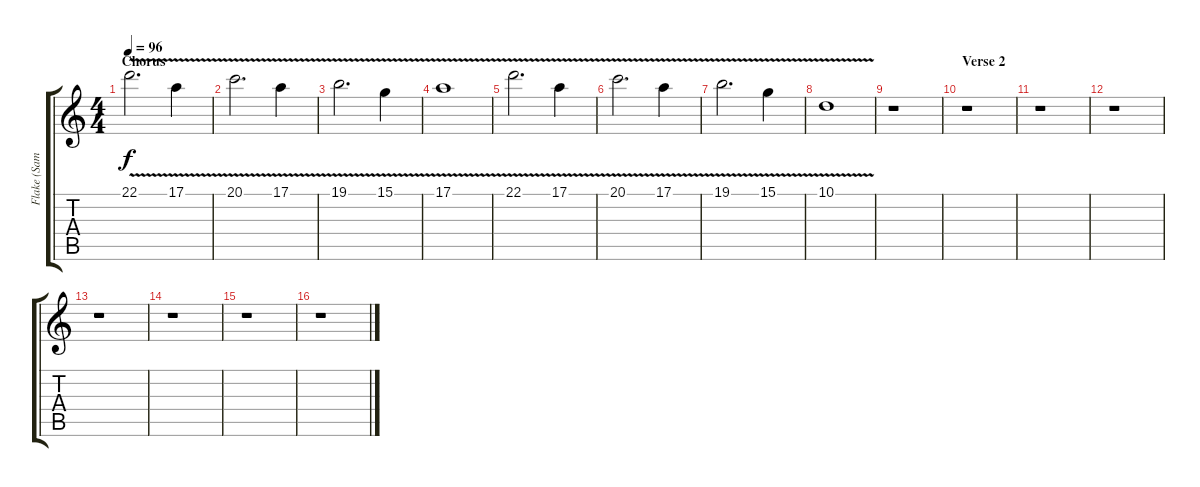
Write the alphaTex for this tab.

\track ("Flake (Sample 1)" "Flake (Sam") {instrument whistle}
\staff {score tabs}
\tuning (E4 B3 G3 D3 A2 E2) {hide}
\ts (4 4)
\section ("" "Chorus")
\tempo 96
\clef g2
\ks c
22.1{v}.2{d dy f} 17.1{v}.4 |
20.1{v}.2{d} 17.1{v}.4 |
19.1{v}.2{d} 15.1{v}.4 |
17.1{v}.1 |
22.1{v}.2{d} 17.1{v}.4 |
20.1{v}.2{d} 17.1{v}.4 |
19.1{v}.2{d} 15.1{v}.4 |
10.1{v}.1 |
r.1 |
\section ("" "Verse 2")
r.1 |
r.1 |
r.1 |
r.1 |
r.1 |
r.1 |
r.1
